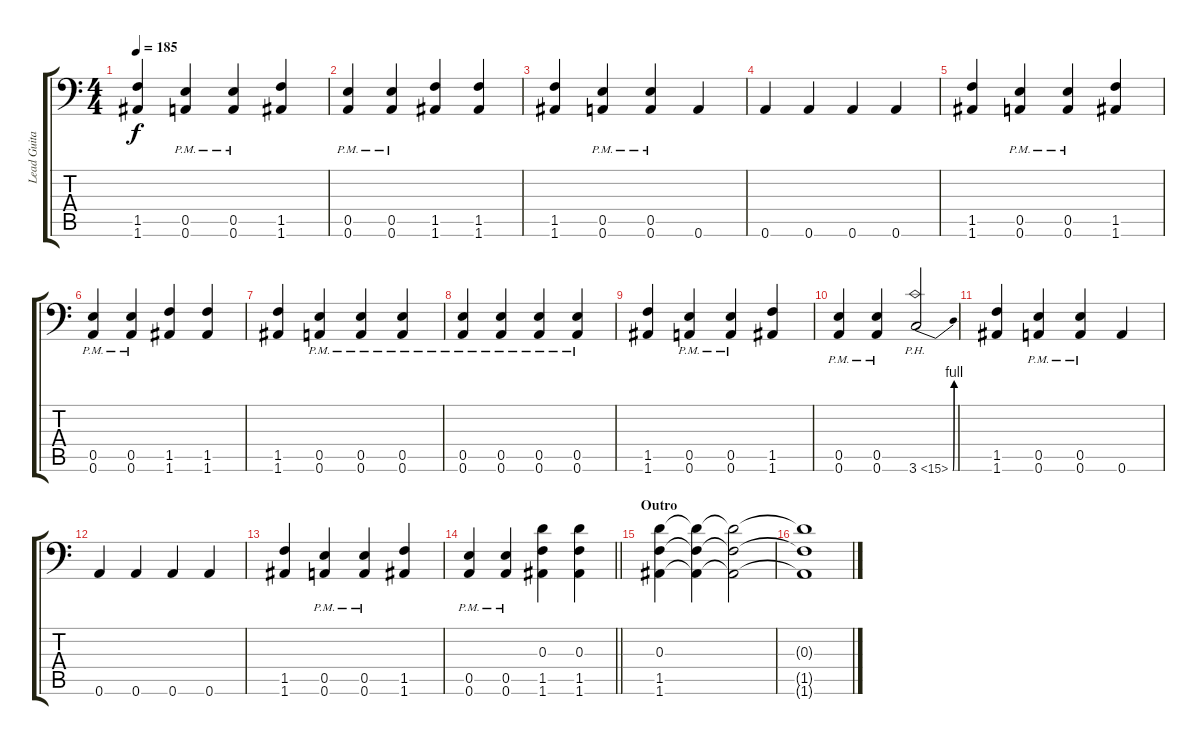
\track ("Lead Guitar 2" "Lead Guita") {instrument distortionguitar}
\staff {score tabs}
\tuning (B3 Gb3 D3 A2 E2 A1) {hide}
\ts (4 4)
\tempo 185
\clef f4
\ks c
(1.5 1.6).4{dy f} (0.5{pm} 0.6{pm}).4 (0.5{pm} 0.6{pm}).4 (1.5 1.6).4 |
(0.5{pm} 0.6{pm}).4 (0.5{pm} 0.6{pm}).4 (1.5 1.6).4 (1.5 1.6).4 |
(1.5 1.6).4 (0.5{pm} 0.6{pm}).4 (0.5{pm} 0.6{pm}).4 0.6.4 |
0.6.4 0.6.4 0.6.4 0.6.4 |
(1.5 1.6).4 (0.5{pm} 0.6{pm}).4 (0.5{pm} 0.6{pm}).4 (1.5 1.6).4 |
(0.5{pm} 0.6{pm}).4 (0.5{pm} 0.6{pm}).4 (1.5 1.6).4 (1.5 1.6).4 |
(1.5 1.6).4 (0.5{pm} 0.6{pm}).4 (0.5{pm} 0.6{pm}).4 (0.5{pm} 0.6{pm}).4 |
(0.5{pm} 0.6{pm}).4 (0.5{pm} 0.6{pm}).4 (0.5{pm} 0.6{pm}).4 (0.5{pm} 0.6{pm}).4 |
(1.5 1.6).4 (0.5{pm} 0.6{pm}).4 (0.5{pm} 0.6{pm}).4 (1.5 1.6).4 |
(0.5{pm} 0.6{pm}).4 (0.5{pm} 0.6{pm}).4 3.6{be (bend 0 0 60 4) ph 12}.2 |
(1.5 1.6).4 (0.5{pm} 0.6{pm}).4 (0.5{pm} 0.6{pm}).4 0.6.4 |
0.6.4 0.6.4 0.6.4 0.6.4 |
(1.5 1.6).4 (0.5{pm} 0.6{pm}).4 (0.5{pm} 0.6{pm}).4 (1.5 1.6).4 |
\barLineRight lightlight
(0.5{pm} 0.6{pm}).4 (0.5{pm} 0.6{pm}).4 (0.3 1.5 1.6).4 (0.3 1.5 1.6).4 |
\section ("" "Outro")
(0.3 1.5 1.6).4{volume 2} (0.3{t} 1.5{t} 1.6{t}).4 (0.3{t} 1.5{t} 1.6{t}).2 |
(0.3{t} 1.5{t} 1.6{t}).1
